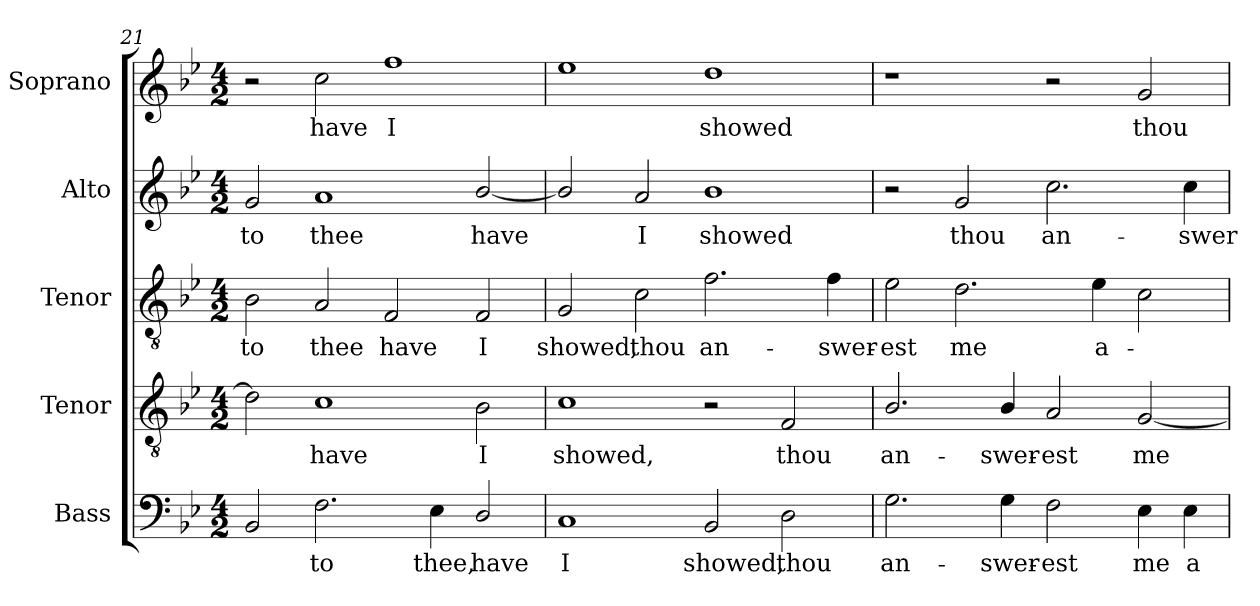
**kern	**text	**kern	**text	**kern	**text	**kern	**text	**kern	**text
*part5	*part5	*part4	*part4	*part3	*part3	*part2	*part2	*part1	*part1
*staff5	*staff5	*staff4	*staff4	*staff3	*staff3	*staff2	*staff2	*staff1	*staff1
*I"Bass	*	*I"Tenor	*	*I"Tenor	*	*I"Alto	*	*I"Soprano	*
*I'B.	*	*I'T.	*	*	*	*	*	*I'S.	*
!!LO:LB:g=z
*clefF4	*	*clefGv2	*	*clefGv2	*	*clefG2	*	*clefG2	*
*	*	*ITrd7c12	*	*ITrd7c12	*	*	*	*	*
*k[b-e-]	*	*k[b-e-]	*	*k[b-e-]	*	*k[b-e-]	*	*k[b-e-]	*
*B-:	*	*B-:	*	*B-:	*	*B-:	*	*B-:	*
*M4/2	*	*M4/2	*	*M4/2	*	*M4/2	*	*M4/2	*
=21	=21	=21	=21	=21	=21	=21	=21	=21	=21
!	!	!	!	!	!LO:LY:b:color=#000000	!	!	!	!
!	!	!	!	!	!	!	!LO:LY:b:color=#000000	!	!
2BB-i/	.	2Di\]	.	2BB-i\	-to	2gi/	-to	2r	.
!	!LO:LY:b:color=#000000	!	!	!	!	!	!	!	!
!	!	!	!LO:LY:b:color=#000000	!	!	!	!	!	!
!	!	!	!	!	!LO:LY:b:color=#000000	!	!	!	!
!	!	!	!	!	!	!	!LO:LY:b:color=#000000	!	!
!	!	!	!	!	!	!	!	!	!LO:LY:b:color=#000000
2.Fi\	-to	1Ci	have	2AAi/	thee	1ai	thee	2cci\	have
!	!	!	!	!	!LO:LY:b:color=#000000	!	!	!	!
!	!	!	!	!	!	!	!	!	!LO:LY:b:color=#000000
.	.	.	.	2FFi/	have	.	.	1ffi	I
!	!LO:LY:b:color=#000000	!	!	!	!	!	!	!	!
4E-i\	thee,	.	.	.	.	.	.	.	.
!	!LO:LY:b:color=#000000	!	!	!	!	!	!	!	!
!	!	!	!LO:LY:b:color=#000000	!	!	!	!	!	!
!	!	!	!	!	!LO:LY:b:color=#000000	!	!	!	!
!	!	!	!	!	!	!	!LO:LY:b:color=#000000	!	!
2Di/	have	2BB-i\	I	2FFi/	I	[2b-i/	have	.	.
=22	=22	=22	=22	=22	=22	=22	=22	=22	=22
!	!LO:LY:b:color=#000000	!	!	!	!	!	!	!	!
!	!	!	!LO:LY:b:color=#000000	!	!	!	!	!	!
!	!	!	!	!	!LO:LY:b:color=#000000	!	!	!	!
1Ci	I	1Ci	showed,	2GGi/	showed,	2b-i/]	.	1ee-i	.
!	!	!	!	!	!LO:LY:b:color=#000000	!	!	!	!
!	!	!	!	!	!	!	!LO:LY:b:color=#000000	!	!
.	.	.	.	2Ci\	thou	2ai/	I	.	.
!	!LO:LY:b:color=#000000	!	!	!	!	!	!	!	!
!	!	!	!	!	!LO:LY:b:color=#000000	!	!	!	!
!	!	!	!	!	!	!	!LO:LY:b:color=#000000	!	!
!	!	!	!	!	!	!	!	!	!LO:LY:b:color=#000000
2BB-i/	showed,	2r	.	2.Fi\	an-	1b-i	showed	1ddi	showed
!	!LO:LY:b:color=#000000	!	!	!	!	!	!	!	!
!	!	!	!LO:LY:b:color=#000000	!	!	!	!	!	!
2Di\	thou	2FFi/	thou	.	.	.	.	.	.
!	!	!	!	!	!LO:LY:b:color=#000000	!	!	!	!
.	.	.	.	4Fi\	-swer-	.	.	.	.
=23	=23	=23	=23	=23	=23	=23	=23	=23	=23
!	!LO:LY:b:color=#000000	!	!	!	!	!	!	!	!
!	!	!	!LO:LY:b:color=#000000	!	!	!	!	!	!
!	!	!	!	!	!LO:LY:b:color=#000000	!	!	!	!
2.Gi\	an-	2.BB-i/	an-	2E-i\	-est	2r	.	1r	.
!	!	!	!	!	!LO:LY:b:color=#000000	!	!	!	!
!	!	!	!	!	!	!	!LO:LY:b:color=#000000	!	!
.	.	.	.	2.Di\	me	2gi/	thou	.	.
!	!LO:LY:b:color=#000000	!	!	!	!	!	!	!	!
!	!	!	!LO:LY:b:color=#000000	!	!	!	!	!	!
4Gi\	-swer-	4BB-i/	-swer-	.	.	.	.	.	.
!	!LO:LY:b:color=#000000	!	!	!	!	!	!	!	!
!	!	!	!LO:LY:b:color=#000000	!	!	!	!	!	!
!	!	!	!	!	!	!	!LO:LY:b:color=#000000	!	!
2Fi\	-est	2AAi/	-est	.	.	2.cci\	an-	2r	.
!	!	!	!	!	!LO:LY:b:color=#000000	!	!	!	!
.	.	.	.	4E-i\	a-	.	.	.	.
!	!LO:LY:b:color=#000000	!	!	!	!	!	!	!	!
!	!	!	!LO:LY:b:color=#000000	!	!	!	!	!	!
!	!	!	!	!	!	!	!	!	!LO:LY:b:color=#000000
4E-i\	me	[2GGi/	me	2Ci\	.	.	.	2gi/	thou
!	!LO:LY:b:color=#000000	!	!	!	!	!	!	!	!
!	!	!	!	!	!	!	!LO:LY:b:color=#000000	!	!
4E-i\	a-	.	.	.	.	4cci\	-swer-	.	.
=	=	=	=	=	=	=	=	=	=
*-	*-	*-	*-	*-	*-	*-	*-	*-	*-
